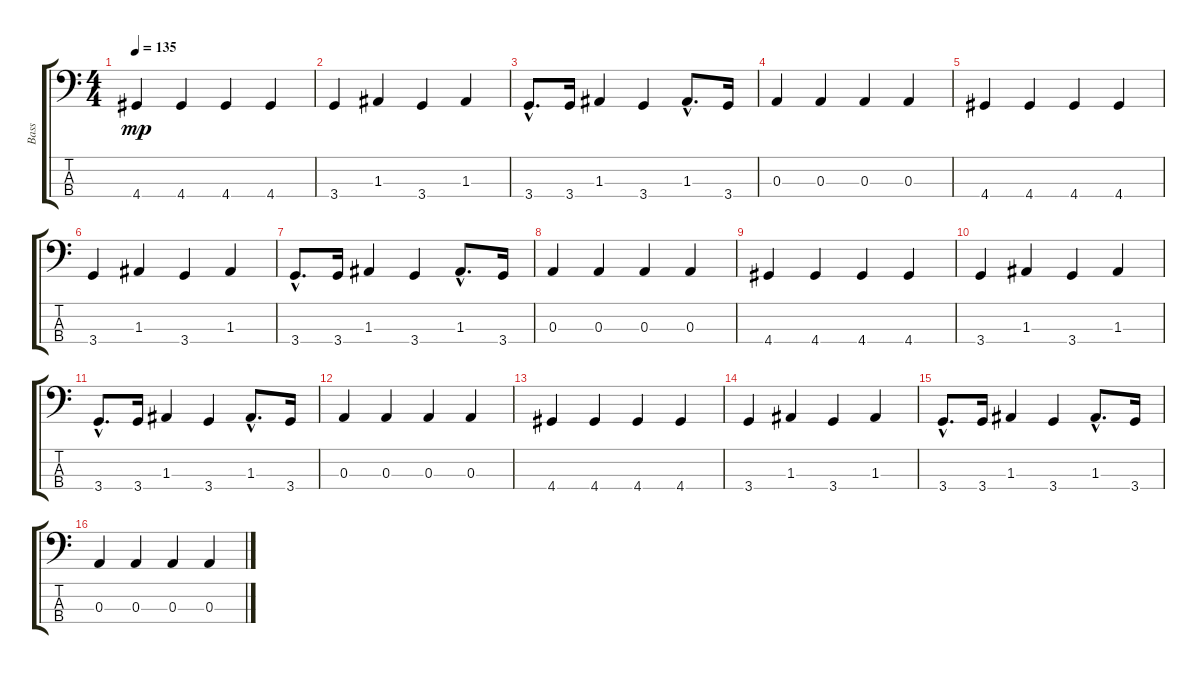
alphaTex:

\track ("Bass" "Bass") {instrument slapbass2}
\staff {score tabs}
\tuning (G2 D2 A1 E1) {hide}
\ts (4 4)
\tempo 135
\clef f4
\ks c
4.4.4{dy mp} 4.4.4 4.4.4 4.4.4 |
3.4.4 1.3.4 3.4.4 1.3.4 |
3.4{hac}.8{d} 3.4.16 1.3.4 3.4.4 1.3{hac}.8{d} 3.4.16 |
0.3.4 0.3.4 0.3.4 0.3.4 |
4.4.4 4.4.4 4.4.4 4.4.4 |
3.4.4 1.3.4 3.4.4 1.3.4 |
3.4{hac}.8{d} 3.4.16 1.3.4 3.4.4 1.3{hac}.8{d} 3.4.16 |
0.3.4 0.3.4 0.3.4 0.3.4 |
4.4.4 4.4.4 4.4.4 4.4.4 |
3.4.4 1.3.4 3.4.4 1.3.4 |
3.4{hac}.8{d} 3.4.16 1.3.4 3.4.4 1.3{hac}.8{d} 3.4.16 |
0.3.4 0.3.4 0.3.4 0.3.4 |
4.4.4 4.4.4 4.4.4 4.4.4 |
3.4.4 1.3.4 3.4.4 1.3.4 |
3.4{hac}.8{d} 3.4.16 1.3.4 3.4.4 1.3{hac}.8{d} 3.4.16 |
0.3.4 0.3.4 0.3.4 0.3.4
